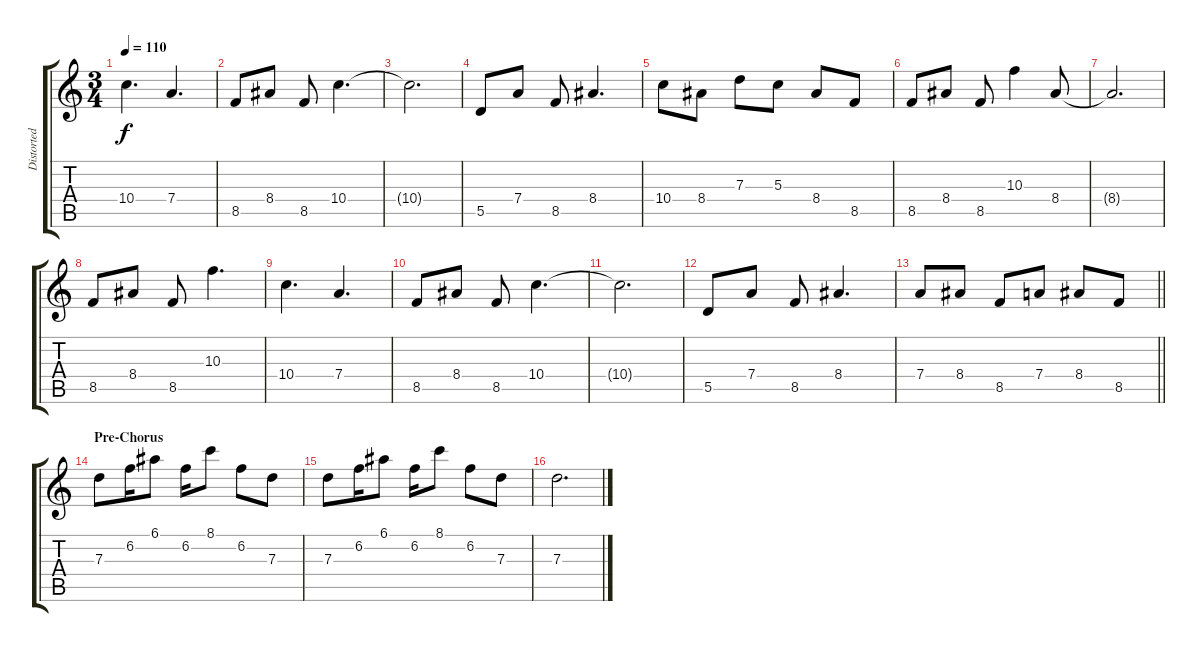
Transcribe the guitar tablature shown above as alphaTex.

\track ("Distorted Lead" "Distorted ") {instrument distortionguitar}
\staff {score tabs}
\tuning (E4 B3 G3 D3 A2 D2) {hide}
\ts (3 4)
\tempo 110
\clef g2
\ks c
10.4.4{d dy f} 7.4.4{d} |
8.5.8 8.4.8 8.5.8 10.4.4{d} |
10.4{t}.2{d} |
5.5.8 7.4.8 8.5.8 8.4.4{d} |
10.4.8 8.4.8 7.3.8 5.3.8 8.4.8 8.5.8 |
8.5.8 8.4.8 8.5.8 10.3.4 8.4.8 |
8.4{t}.2{d} |
8.5.8 8.4.8 8.5.8 10.3.4{d} |
10.4.4{d} 7.4.4{d} |
8.5.8 8.4.8 8.5.8 10.4.4{d} |
10.4{t}.2{d} |
5.5.8 7.4.8 8.5.8 8.4.4{d} |
\barLineRight lightlight
7.4.8 8.4.8 8.5.8 7.4.8 8.4.8 8.5.8 |
\section ("" "Pre-Chorus")
7.3.8 6.2.16 6.1.8 6.2.16 8.1.8 6.2.8 7.3.8 |
7.3.8 6.2.16 6.1.8 6.2.16 8.1.8 6.2.8 7.3.8 |
7.3.2{d}
